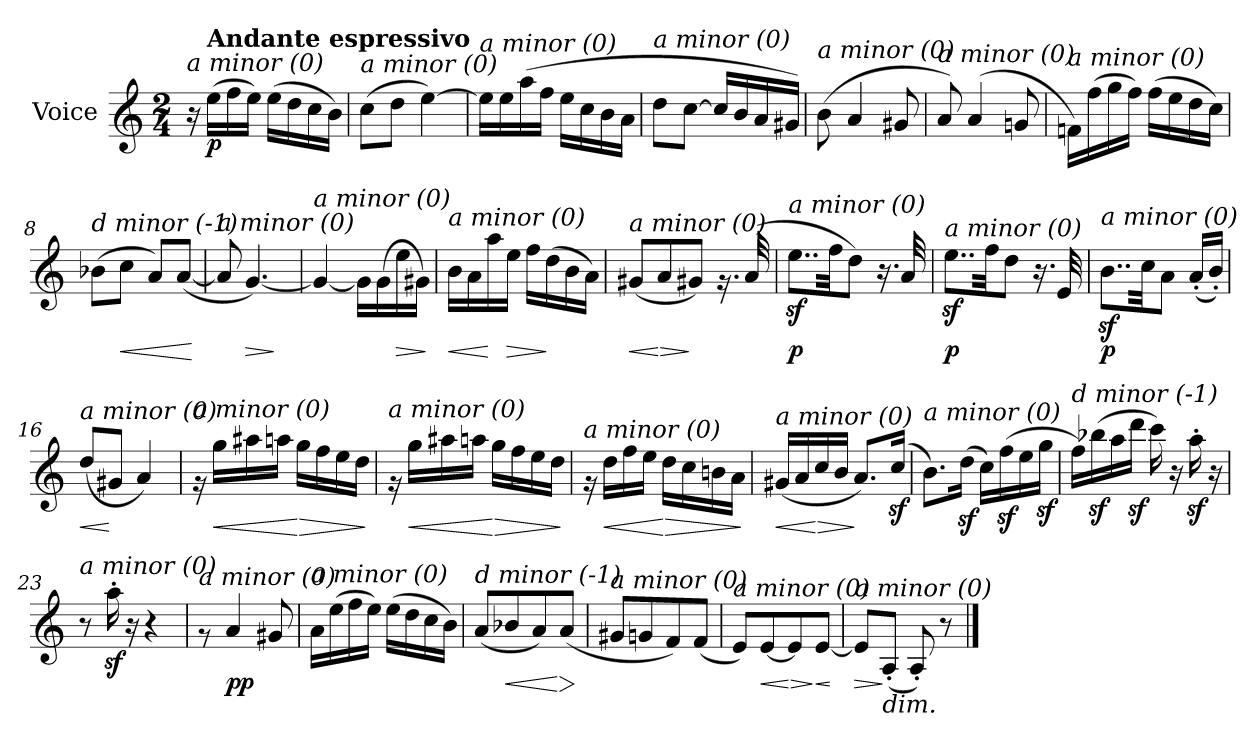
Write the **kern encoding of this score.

**kern	**dynam
*part1	*part1
*staff1	*staff1
*I"Voice	*
*I'V	*
*clefG2	*
*k[]	*
*C:	*
*M2/4	*
*MM69	*
=1	=1
!LO:TX:i:t=a minor (0)	!
16r	.
!LO:TX:a:B:t=Andante espressivo	!
!	!LO:DY:b
(>16ee\LL	p
16ff\	.
16ee\JJ)	.
(>16ee\LL	.
16dd\	.
16cc\	.
16b\JJ)	.
=2	=2
!LO:TX:i:t=a minor (0)	!
(>8cc\L	.
8dd\J	.
[4ee\)	.
=3	=3
!LO:TX:i:t=a minor (0)	!
16ee\LL]	.
16ee\	.
(>16aa\	.
16ff\JJ	.
16ee\LL	.
16cc\	.
16b\	.
16a\JJ	.
=4	=4
!LO:TX:i:t=a minor (0)	!
8dd\L	.
[8cc\J	.
16cc/LL]	.
16b/	.
16a/	.
16g#X/JJ)	.
=5	=5
!LO:TX:i:t=a minor (0)	!
(>8b\	.
4a/	.
8g#X/	.
!!LO:LB:g=z
=6	=6
!LO:TX:i:t=a minor (0)	!
8a/)	.
(>4a/	.
8gn/	.
=7	=7
!LO:TX:i:t=a minor (0)	!
16fn\LL)	.
(>16ff\	.
16gg\	.
16ff\JJ)	.
(>16ff\LL	.
16ee\	.
16dd\	.
16cc\JJ)	.
=8	=8
!LO:TX:i:t=d minor (-1)	!
(>8b-X\L	.
!	!LO:HP:b
8cc\J	<
8a/L)	.
(<[8a/J	.
.	[
=9	=9
!LO:TX:i:t=a minor (0)	!
8a/]	.
!	!LO:HP:b
[4.g/)	>
.	]
=10	=10
!LO:TX:i:t=a minor (0)	!
4g/_	.
16g\LL]	.
(>16g\	.
!	!LO:HP:b
16ee\	>
16g#X\JJ)	.
.	]
=11	=11
!LO:TX:i:t=a minor (0)	!
!	!LO:HP:b
16b\LL	<
16a\	.
16aa\	[
!	!LO:HP:b
16ee\JJ	>
16ff\LL	.
(>16dd\	]
16b\	.
16a\JJ)	.
=12	=12
!LO:TX:i:t=a minor (0)	!
!	!LO:HP:b
(<8g#X/L	<
!	!LO:HP:n=1:b
8a/	[ >
8g#X/J)	]
16.rg	.
(<32a/	.
!!LO:LB:g=z
=13	=13
!LO:TX:i:t=a minor (0)	!
!	!LO:DY:b
8..eez<\L	p
32ff\kk	.
8dd\J)	.
16.r	.
32a/	.
=14	=14
!LO:TX:i:t=a minor (0)	!
!	!LO:DY:b
8..eez<\L	p
32ff\kk	.
8dd\J	.
16.r	.
32e/	.
=15	=15
!LO:TX:i:t=a minor (0)	!
!	!LO:DY:b
8..bz<\L	p
32cc\kk	.
8a\J	.
(<16a'</LL	.
16b'</JJ)	.
=16	=16
!LO:TX:i:t=a minor (0)	!
!	!LO:HP:b
(>8dd/L	<
8g#X/J	[
4a/)	.
=17	=17
!LO:TX:i:t=a minor (0)	!
16rg	.
!	!LO:HP:b
16gg\LL	<
16aa#Xi\	.
16aa\JJ	.
!	!LO:HP:n=1:b
16gg\LL	[ >
16ff\	.
16ee\	.
16dd\JJ	.
.	]
=18	=18
!LO:TX:i:t=a minor (0)	!
16rg	.
!	!LO:HP:b
16gg\LL	<
16aa#Xi\	.
16aa\JJ	.
!	!LO:HP:n=1:b
16gg\LL	[ >
16ff\	.
16ee\	.
16dd\JJ	.
.	]
!!LO:LB:g=z
=19	=19
!LO:TX:i:t=a minor (0)	!
16rg	.
!	!LO:HP:b
16dd\LL	<
16ff\	.
16ee\JJ	.
!	!LO:HP:n=1:b
16dd\LL	[ >
16cc\	.
16bn\	.
16a\JJ	.
.	]
=20	=20
!LO:TX:i:t=a minor (0)	!
!	!LO:HP:b
(<16g#X/LL	<
16a/	.
!	!LO:HP:n=1:b
16cc/	[ >
16b/JJ	.
8.a/L)	]
(<16ccz</Jk	.
=21	=21
!LO:TX:i:t=a minor (0)	!
8.b\L)	.
(>16ddz<\Jk	.
16cc\LL)	.
(>16ffz<\	.
16ee\	.
16ggz<\JJ	.
=22	=22
!LO:TX:i:t=d minor (-1)	!
16ff\LL)	.
(>16bb-Xz<\	.
16aa\	.
16dddz<\JJ	.
16ccc\)	.
16r	.
16aaz<'>\	.
16r	.
=23	=23
!LO:TX:i:t=a minor (0)	!
8r	.
16aaz<'>\	.
16r	.
4r	.
=24	=24
!LO:TX:i:t=a minor (0)	!
8rg	.
!	!LO:DY:b
4a/	pp
8g#X/	.
!!LO:LB:g=z
=25	=25
!LO:TX:i:t=a minor (0)	!
16a\LL	.
(>16ee\	.
16ff\	.
16ee\JJ)	.
(>16ee\LL	.
16dd\	.
16cc\	.
16b\JJ)	.
=26	=26
!LO:TX:i:t=d minor (-1)	!
(<8a/L	.
!	!LO:HP:b
8b-X/	<
8a/)	.
!	!LO:HP:n=1:b
(<8a/J	[ >
.	]
=27	=27
!LO:TX:i:t=a minor (0)	!
8g#X/L	.
8gn/	.
8f/)	.
(<8f/J	.
=28	=28
!LO:TX:i:t=a minor (0)	!
8e/L)	.
!	!LO:HP:b
[8e/	<
!	!LO:HP:n=1:b
8e/]	[ >
!	!LO:HP:n=1:b
[8e/J	] <
.	[
=29	=29
!LO:TX:i:t=a minor (0)	!
!	!LO:HP:b
8e/L]	>
!LO:TX:b:i:t=dim.	!
(<8A'</J	]
8A'</)	.
8r	.
==	==
*-	*-
